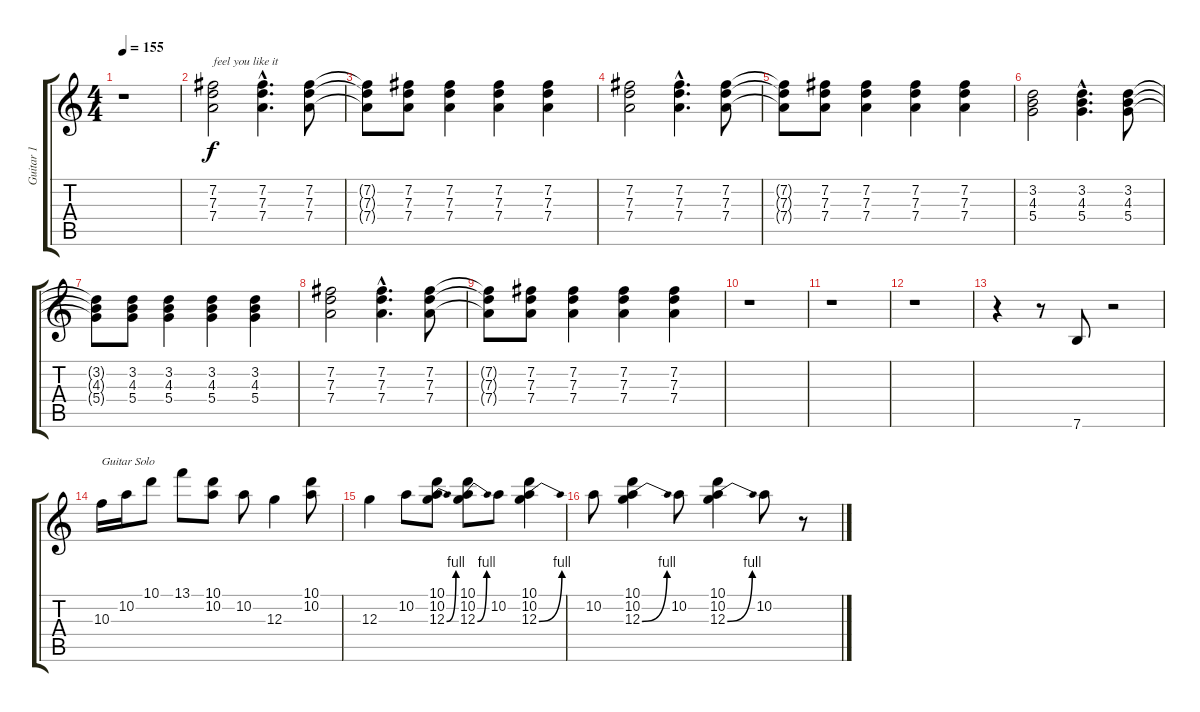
\track ("Guitar 1" "Guitar 1") {instrument electricguitarclean}
\staff {score tabs}
\tuning (E4 B3 G3 D3 A2 E2) {hide}
\ts (4 4)
\tempo 155
\clef g2
\ks c
r.1{dy f} |
(7.2 7.3 7.4).2{txt "feel you like it"} (7.2{hac} 7.3{hac} 7.4{hac}).4{d} (7.2 7.3 7.4).8 |
(7.2{t} 7.3{t} 7.4{t}).8 (7.2 7.3 7.4).8 (7.2 7.3 7.4).4 (7.2 7.3 7.4).4 (7.2 7.3 7.4).4 |
(7.2 7.3 7.4).2 (7.2{hac} 7.3{hac} 7.4{hac}).4{d} (7.2 7.3 7.4).8 |
(7.2{t} 7.3{t} 7.4{t}).8 (7.2 7.3 7.4).8 (7.2 7.3 7.4).4 (7.2 7.3 7.4).4 (7.2 7.3 7.4).4 |
(3.2 4.3 5.4).2 (3.2{hac} 4.3{hac} 5.4{hac}).4{d} (3.2 4.3 5.4).8 |
(3.2{t} 4.3{t} 5.4{t}).8 (3.2 4.3 5.4).8 (3.2 4.3 5.4).4 (3.2 4.3 5.4).4 (3.2 4.3 5.4).4 |
(7.2 7.3 7.4).2 (7.2{hac} 7.3{hac} 7.4{hac}).4{d} (7.2 7.3 7.4).8 |
(7.2{t} 7.3{t} 7.4{t}).8 (7.2 7.3 7.4).8 (7.2 7.3 7.4).4 (7.2 7.3 7.4).4 (7.2 7.3 7.4).4 |
r.1 |
r.1 |
r.1 |
r.4 r.8 7.6.8 r.2 |
10.3.16{txt "Guitar Solo"} 10.2.16 10.1.8 13.1.8 (10.1 10.2).8 10.2.8 12.3.4 (10.1 10.2).8 |
12.3.4 10.2.8 (10.1 10.2 12.3{be (bend 0 0 60 4)}).8 (10.1 10.2 12.3{be (bend 0 0 60 4)}).8 10.2.8 (10.1 10.2 12.3{be (bend 0 0 60 4)}).4 |
10.2.8 (10.1 10.2 12.3{be (bend 0 0 60 4)}).4 10.2.8 (10.1 10.2 12.3{be (bend 0 0 60 4)}).4 10.2.8 r.8
